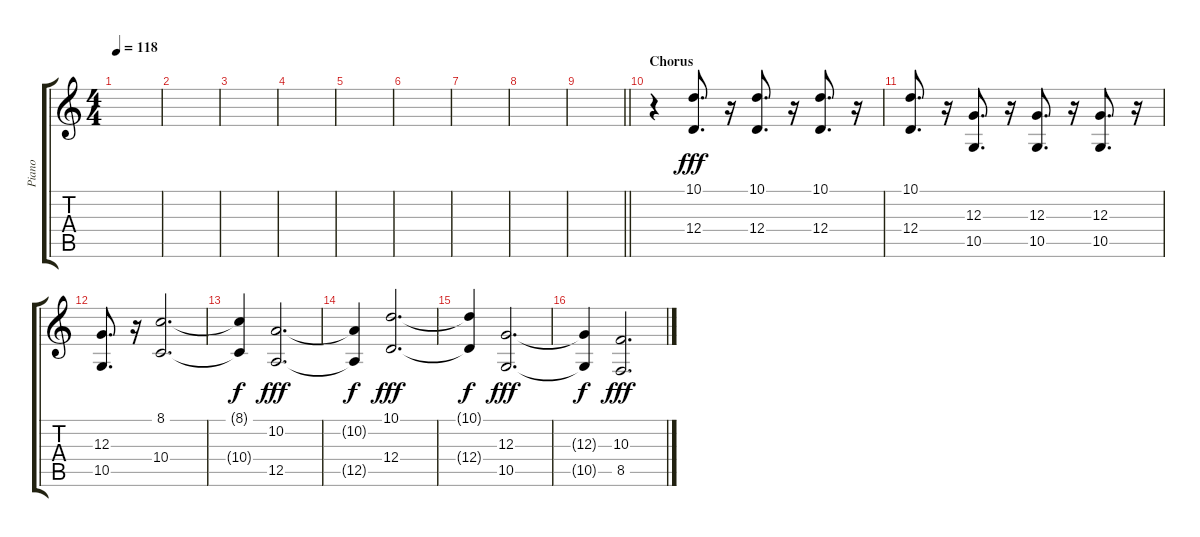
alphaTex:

\track ("Piano" "Piano") {instrument acousticgrandpiano}
\staff {score tabs}
\tuning (E4 B3 G3 D3 A2 E2) {hide}
\ts (4 4)
\tempo 118
\clef g2
\ks c
|
|
|
|
|
|
|
|
\barLineRight lightlight
|
\section ("" "Chorus")
r.4 (10.1 12.4).8{d dy fff} r.16 (10.1 12.4).8{d} r.16 (10.1 12.4).8{d} r.16 |
(10.1 12.4).8{d} r.16 (12.3 10.5).8{d} r.16 (12.3 10.5).8{d} r.16 (12.3 10.5).8{d} r.16 |
(12.3 10.5).8{d} r.16 (8.1 10.4).2{d} |
(8.1{t} 10.4{t}).4{dy f} (10.2 12.5).2{d dy fff} |
(10.2{t} 12.5{t}).4{dy f} (10.1 12.4).2{d dy fff} |
(10.1{t} 12.4{t}).4{dy f} (12.3 10.5).2{d dy fff} |
(12.3{t} 10.5{t}).4{dy f} (10.3 8.5).2{d dy fff}
